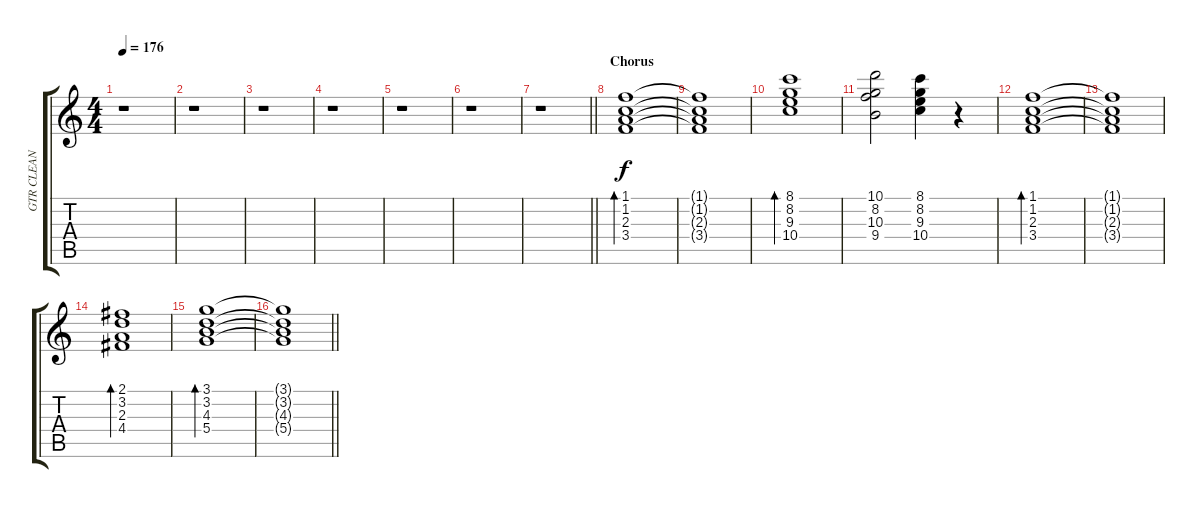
\track ("GTR CLEAN" "GTR CLEAN") {instrument electricguitarclean}
\staff {score tabs}
\tuning (E4 B3 G3 D3 A2 E2) {hide}
\ts (4 4)
\tempo 176
\clef g2
\ks c
r.1{dy f} |
r.1 |
r.1 |
r.1 |
r.1 |
r.1 |
\barLineRight lightlight
r.1 |
\section ("" "Chorus")
(1.1 1.2 2.3 3.4).1{bd 30} |
(1.1{t} 1.2{t} 2.3{t} 3.4{t}).1 |
(8.1 8.2 9.3 10.4).1{bd 30} |
(10.1 8.2 10.3 9.4).2 (8.1 8.2 9.3 10.4).4 r.4 |
(1.1 1.2 2.3 3.4).1{bd 30} |
(1.1{t} 1.2{t} 2.3{t} 3.4{t}).1 |
(2.1 3.2 2.3 4.4).1{bd 30} |
(3.1 3.2 4.3 5.4).1{bd 30} |
\barLineRight lightlight
(3.1{t} 3.2{t} 4.3{t} 5.4{t}).1
